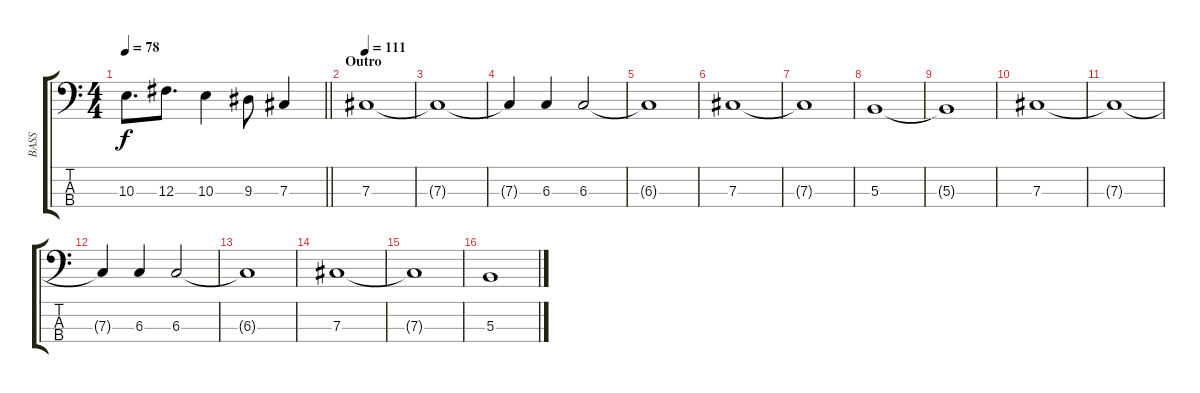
\track ("BASS" "BASS") {instrument electricbasspick}
\staff {score tabs}
\tuning (E2 B1 Gb1 Db1) {hide}
\ts (4 4)
\tempo 78
\clef f4
\barLineRight lightlight
\ks c
10.3.8{d dy f} 12.3.8{d} 10.3.4 9.3.8 7.3.4 |
\section ("" "Outro")
\tempo 111
7.3.1 |
7.3{t}.1 |
7.3{t}.4 6.3.4 6.3.2 |
6.3{t}.1 |
7.3.1 |
7.3{t}.1 |
5.3.1 |
5.3{t}.1 |
7.3.1 |
7.3{t}.1 |
7.3{t}.4 6.3.4 6.3.2 |
6.3{t}.1 |
7.3.1 |
7.3{t}.1 |
5.3.1
